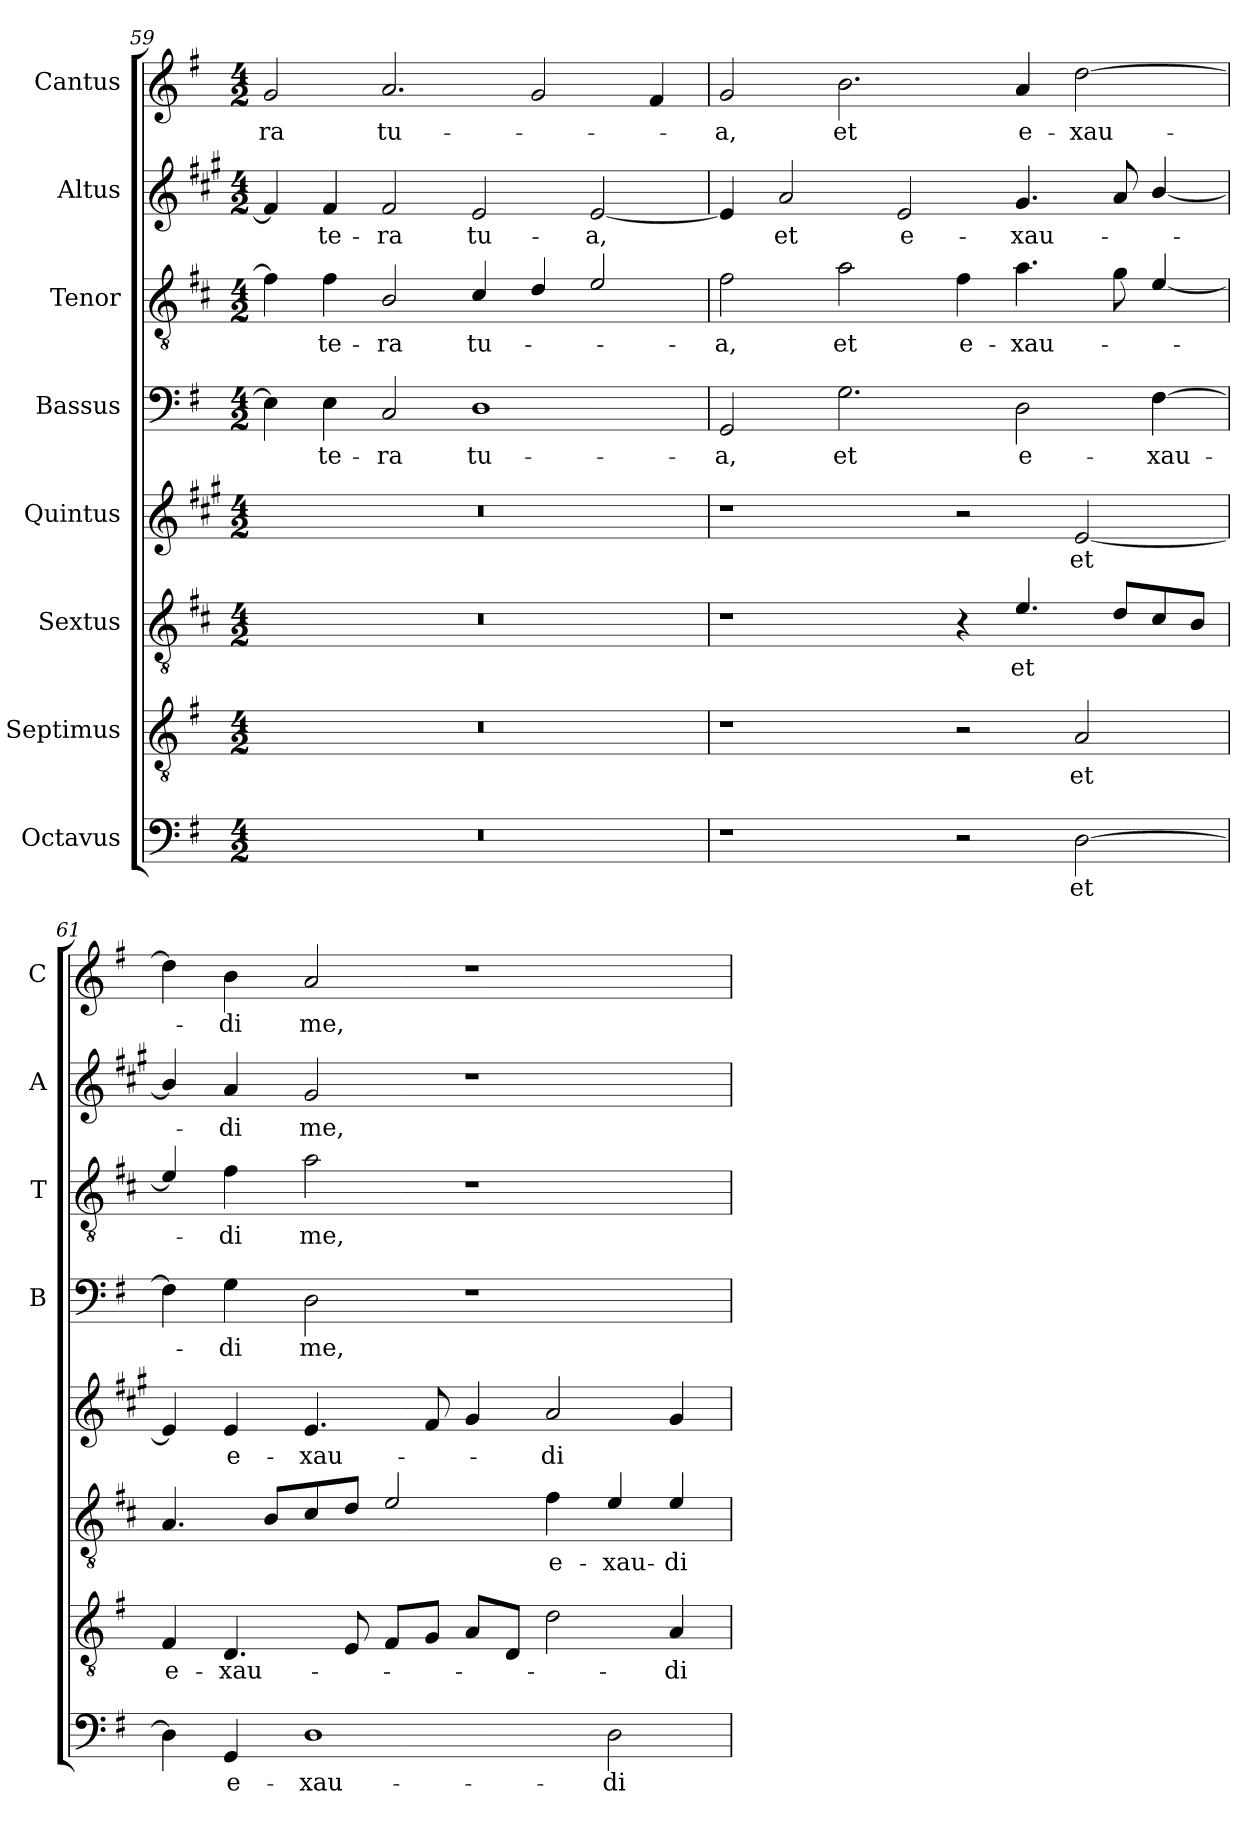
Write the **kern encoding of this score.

**kern	**text	**kern	**text	**kern	**text	**kern	**text	**kern	**text	**kern	**text	**kern	**text	**kern	**text
*part8	*part8	*part7	*part7	*part6	*part6	*part5	*part5	*part4	*part4	*part3	*part3	*part2	*part2	*part1	*part1
*staff8	*staff8	*staff7	*staff7	*staff6	*staff6	*staff5	*staff5	*staff4	*staff4	*staff3	*staff3	*staff2	*staff2	*staff1	*staff1
*I"Octavus	*	*I"Septimus	*	*I"Sextus	*	*I"Quintus	*	*I"Bassus	*	*I"Tenor	*	*I"Altus	*	*I"Cantus	*
*	*	*	*	*	*	*	*	*I'B	*	*I'T	*	*I'A	*	*I'C	*
!!LO:PB:g=z
*clefF4	*	*clefGv2	*	*clefGv2	*	*clefG2	*	*clefF4	*	*clefGv2	*	*clefG2	*	*clefG2	*
*	*	*	*	*ITrd4c7	*	*ITrd1c2	*	*	*	*ITrd4c7	*	*ITrd1c2	*	*	*
*k[f#]	*	*k[f#]	*	*k[f#]	*	*k[f#]	*	*k[f#]	*	*k[f#]	*	*k[f#]	*	*k[f#]	*
*G:	*	*G:	*	*G:	*	*G:	*	*G:	*	*G:	*	*G:	*	*G:	*
*M4/2	*	*M4/2	*	*M4/2	*	*M4/2	*	*M4/2	*	*M4/2	*	*M4/2	*	*M4/2	*
=59	=59	=59	=59	=59	=59	=59	=59	=59	=59	=59	=59	=59	=59	=59	=59
!	!	!	!	!	!	!	!	!	!	!	!	!	!	!	!LO:LY:b
0r	.	0r	.	0r	.	0r	.	4E\]	.	4B\]	.	4e/]	.	2g/	-ra
!	!	!	!	!	!	!	!	!	!LO:LY:b	!	!LO:LY:b	!	!LO:LY:b	!	!
.	.	.	.	.	.	.	.	4E\	-te-	4B\	-te-	4e/	-te-	.	.
!	!	!	!	!	!	!	!	!	!LO:LY:b	!	!LO:LY:b	!	!LO:LY:b	!	!LO:LY:b
.	.	.	.	.	.	.	.	2C/	-ra	2E/	-ra	2e/	-ra	2.a/	tu-
!	!	!	!	!	!	!	!	!	!LO:LY:b	!	!LO:LY:b	!	!LO:LY:b	!	!
.	.	.	.	.	.	.	.	1D	tu-	4F#/	tu-	2d/	tu-	.	.
.	.	.	.	.	.	.	.	.	.	4G/	.	.	.	2g/	.
!	!	!	!	!	!	!	!	!	!	!	!	!	!LO:LY:b	!	!
.	.	.	.	.	.	.	.	.	.	2A/	.	[2d/	-a,	.	.
.	.	.	.	.	.	.	.	.	.	.	.	.	.	4f#/	.
=60	=60	=60	=60	=60	=60	=60	=60	=60	=60	=60	=60	=60	=60	=60	=60
!	!	!	!	!	!	!	!	!	!LO:LY:b	!	!LO:LY:b	!	!	!	!LO:LY:b
1r	.	1r	.	1r	.	1r	.	2GG/	-a,	2B\	-a,	4d/]	.	2g/	-a,
!	!	!	!	!	!	!	!	!	!	!	!	!	!LO:LY:b	!	!
.	.	.	.	.	.	.	.	.	.	.	.	2g/	et	.	.
!	!	!	!	!	!	!	!	!	!LO:LY:b	!	!LO:LY:b	!	!	!	!LO:LY:b
.	.	.	.	.	.	.	.	2.G\	et	2d\	et	.	.	2.b\	et
!	!	!	!	!	!	!	!	!	!	!	!	!	!LO:LY:b	!	!
.	.	.	.	.	.	.	.	.	.	.	.	2d/	e-	.	.
!	!	!	!	!	!	!	!	!	!	!	!LO:LY:b	!	!	!	!
2r	.	2r	.	4r	.	2r	.	.	.	4B\	e-	.	.	.	.
!	!	!	!	!	!LO:LY:b	!	!	!	!LO:LY:b	!	!LO:LY:b	!	!LO:LY:b	!	!LO:LY:b
.	.	.	.	4.A/	et	.	.	2D\	e-	4.d\	-xau-	4.f#/	-xau-	4a/	e-
!	!LO:LY:b	!	!LO:LY:b	!	!	!	!LO:LY:b	!	!	!	!	!	!	!	!LO:LY:b
[2D\	et	2A/	et	.	.	[2d/	et	.	.	.	.	.	.	[2dd\	-xau-
.	.	.	.	8G/L	.	.	.	.	.	8c\	.	8g/	.	.	.
!	!	!	!	!	!	!	!	!	!LO:LY:b	!	!	!	!	!	!
.	.	.	.	8F#/	.	.	.	[4F#\	-xau-	[4A/	.	[4a/	.	.	.
.	.	.	.	8E/J	.	.	.	.	.	.	.	.	.	.	.
=61	=61	=61	=61	=61	=61	=61	=61	=61	=61	=61	=61	=61	=61	=61	=61
!	!	!	!LO:LY:b	!	!	!	!	!	!	!	!	!	!	!	!
4D\]	.	4F#/	e-	4.D/	.	4d/]	.	4F#\]	.	4A/]	.	4a/]	.	4dd\]	.
!	!LO:LY:b	!	!LO:LY:b	!	!	!	!LO:LY:b	!	!LO:LY:b	!	!LO:LY:b	!	!LO:LY:b	!	!LO:LY:b
4GG/	e-	4.D/	-xau-	.	.	4d/	e-	4G\	-di	4B\	-di	4g/	-di	4b\	-di
.	.	.	.	8E/L	.	.	.	.	.	.	.	.	.	.	.
!	!LO:LY:b	!	!	!	!	!	!LO:LY:b	!	!LO:LY:b	!	!LO:LY:b	!	!LO:LY:b	!	!LO:LY:b
1D	-xau-	.	.	8F#/	.	4.d/	-xau-	2D\	me,	2d\	me,	2f#/	me,	2a/	me,
.	.	8E/	.	8G/J	.	.	.	.	.	.	.	.	.	.	.
.	.	8F#/L	.	2A/	.	.	.	.	.	.	.	.	.	.	.
.	.	8G/J	.	.	.	8e/	.	.	.	.	.	.	.	.	.
.	.	8A/L	.	.	.	4f#/	.	1r	.	1r	.	1r	.	1r	.
.	.	8D/J	.	.	.	.	.	.	.	.	.	.	.	.	.
!	!	!	!	!	!LO:LY:b	!	!LO:LY:b	!	!	!	!	!	!	!	!
.	.	2d\	.	4B\	e-	2g/	-di	.	.	.	.	.	.	.	.
!	!LO:LY:b	!	!	!	!LO:LY:b	!	!	!	!	!	!	!	!	!	!
2D\	-di	.	.	4A/	-xau-	.	.	.	.	.	.	.	.	.	.
!	!	!	!LO:LY:b	!	!LO:LY:b	!	!	!	!	!	!	!	!	!	!
.	.	4A/	-di	4A/	-di	4f#/	.	.	.	.	.	.	.	.	.
=	=	=	=	=	=	=	=	=	=	=	=	=	=	=	=
*-	*-	*-	*-	*-	*-	*-	*-	*-	*-	*-	*-	*-	*-	*-	*-
